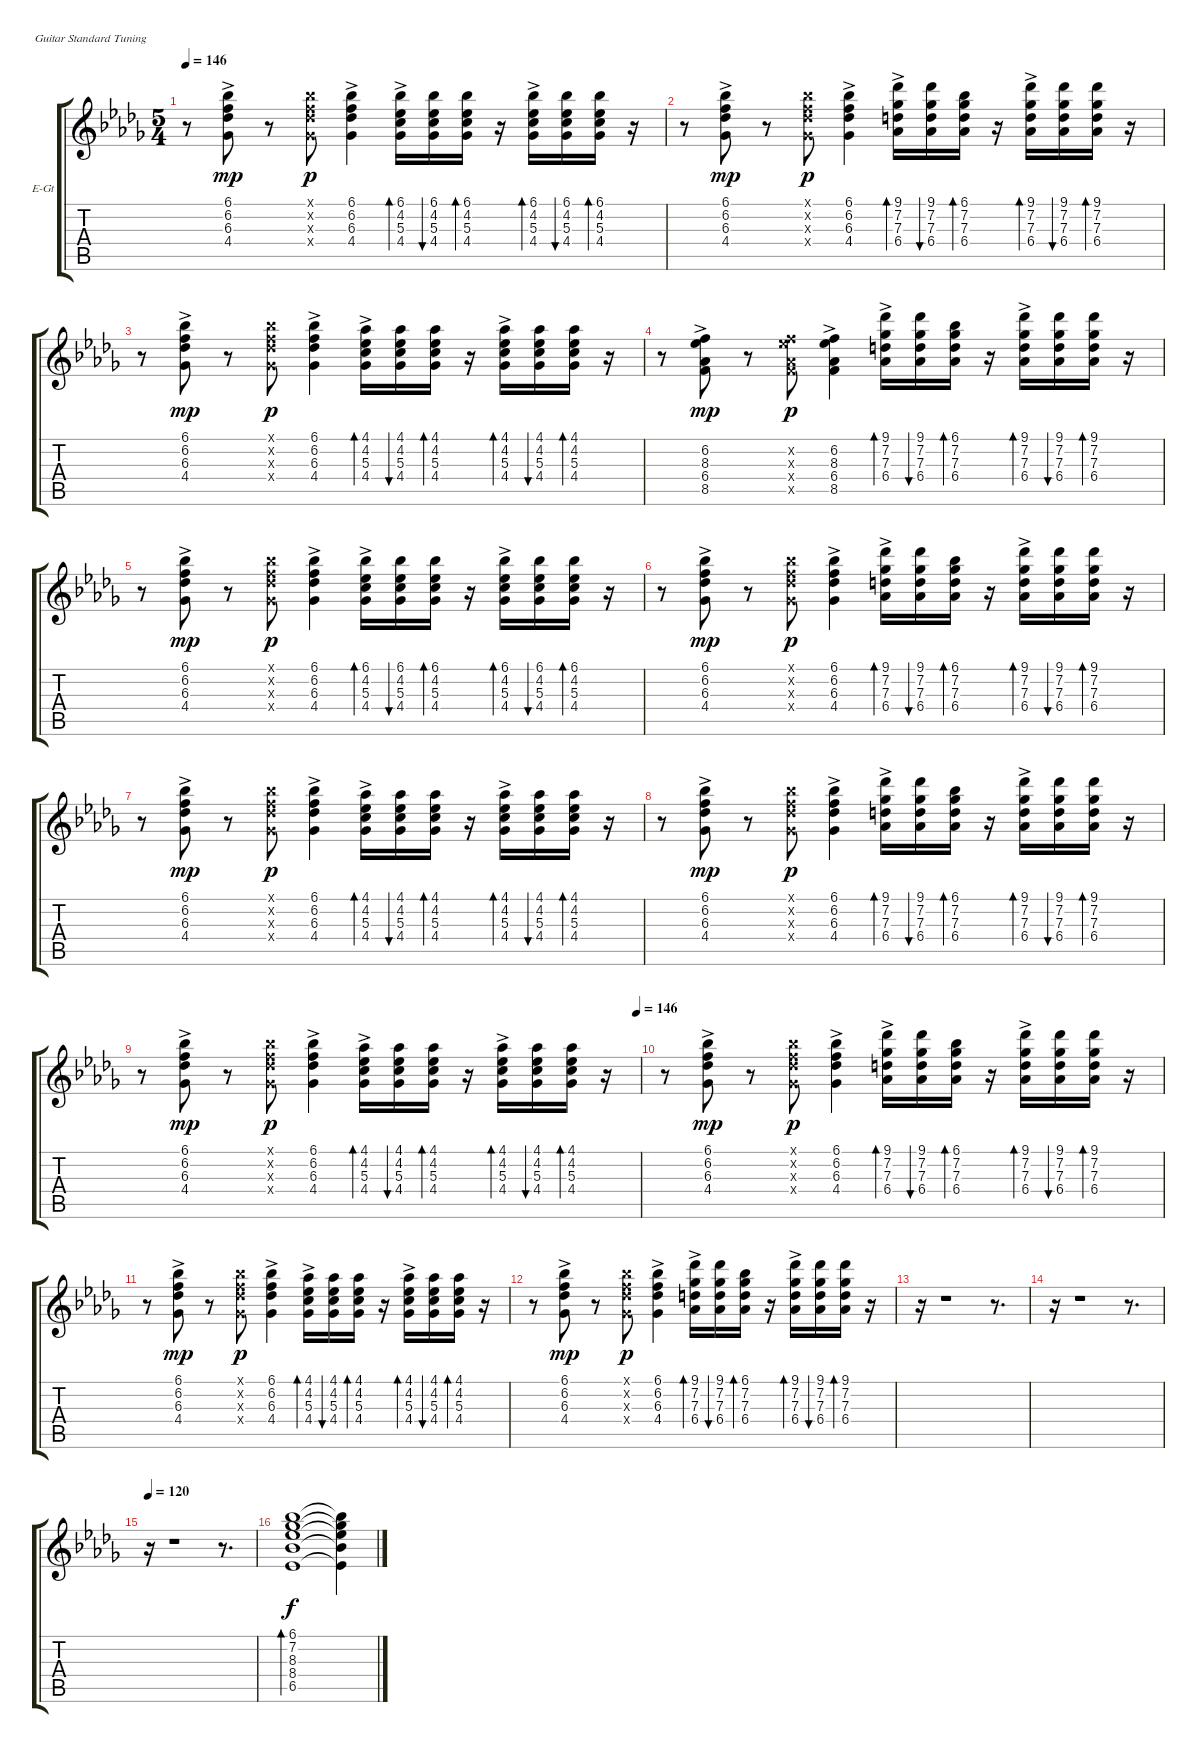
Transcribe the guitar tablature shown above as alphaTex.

\bracketExtendMode groupsimilarinstruments
\firstSystemTrackNameOrientation horizontal
\otherSystemsTrackNameOrientation horizontal
\track ("Phil Upchurch Rythym Guitar" "E-Gt") {instrument electricguitarjazz}
\staff {score tabs}
\tuning (E4 B3 G3 D3 A2 E2)
\ts (5 4)
\tempo 146
\clef g2
\ks db
r.8{dy p} (6.1{ac} 6.2{ac} 6.3{ac} 4.4{ac}).8{dy mp} r.8 (6.1{x} 6.2{x} 6.3{x} 4.4{x}).8{dy p} (6.1{ac} 6.2{ac} 6.3{ac} 4.4{ac}).4 (6.1{ac} 4.2{ac} 5.3{ac} 4.4{ac}).16{bd 30} (6.1 4.2 5.3 4.4).16{bu 30} (6.1 4.2 5.3 4.4).16{bd 30} r.16 (6.1{ac} 4.2{ac} 5.3{ac} 4.4{ac}).16{bd 30} (6.1 4.2 5.3 4.4).16{bu 30} (6.1 4.2 5.3 4.4).16{bd 30} r.16 |
r.8 (6.1{ac} 6.2{ac} 6.3{ac} 4.4{ac}).8{dy mp} r.8 (6.1{x} 6.2{x} 6.3{x} 4.4{x}).8{dy p} (6.1{ac} 6.2{ac} 6.3{ac} 4.4{ac}).4 (9.1{ac} 7.2{ac} 7.3{ac} 6.4{ac}).16{bd 30} (9.1 7.2 7.3 6.4).16{bu 30} (6.1 7.2 7.3 6.4).16{bd 30} r.16 (9.1{ac} 7.2{ac} 7.3{ac} 6.4{ac}).16{bd 30} (9.1 7.2 7.3 6.4).16{bu 30} (9.1 7.2 7.3 6.4).16{bd 30} r.16 |
r.8 (6.1{ac} 6.2{ac} 6.3{ac} 4.4{ac}).8{dy mp} r.8 (6.1{x} 6.2{x} 6.3{x} 4.4{x}).8{dy p} (6.1{ac} 6.2{ac} 6.3{ac} 4.4{ac}).4 (4.1{ac} 4.2{ac} 5.3{ac} 4.4{ac}).16{bd 30} (4.1 4.2 5.3 4.4).16{bu 30} (4.1 4.2 5.3 4.4).16{bd 30} r.16 (4.1{ac} 4.2{ac} 5.3{ac} 4.4{ac}).16{bd 30} (4.1 4.2 5.3 4.4).16{bu 30} (4.1 4.2 5.3 4.4).16{bd 30} r.16 |
r.8 (6.2{ac} 8.3{ac} 6.4{ac} 8.5{ac}).8{dy mp} r.8 (6.2{x} 8.3{x} 6.4{x} 8.5{x}).8{dy p} (6.2{ac} 8.3{ac} 6.4{ac} 8.5{ac}).4 (9.1{ac} 7.2{ac} 7.3{ac} 6.4{ac}).16{bd 30} (9.1 7.2 7.3 6.4).16{bu 30} (6.1 7.2 7.3 6.4).16{bd 30} r.16 (9.1{ac} 7.2{ac} 7.3{ac} 6.4{ac}).16{bd 30} (9.1 7.2 7.3 6.4).16{bu 30} (9.1 7.2 7.3 6.4).16{bd 30} r.16 |
r.8 (6.1{ac} 6.2{ac} 6.3{ac} 4.4{ac}).8{dy mp} r.8 (6.1{x} 6.2{x} 6.3{x} 4.4{x}).8{dy p} (6.1{ac} 6.2{ac} 6.3{ac} 4.4{ac}).4 (6.1{ac} 4.2{ac} 5.3{ac} 4.4{ac}).16{bd 30} (6.1 4.2 5.3 4.4).16{bu 30} (6.1 4.2 5.3 4.4).16{bd 30} r.16 (6.1{ac} 4.2{ac} 5.3{ac} 4.4{ac}).16{bd 30} (6.1 4.2 5.3 4.4).16{bu 30} (6.1 4.2 5.3 4.4).16{bd 30} r.16 |
r.8 (6.1{ac} 6.2{ac} 6.3{ac} 4.4{ac}).8{dy mp} r.8 (6.1{x} 6.2{x} 6.3{x} 4.4{x}).8{dy p} (6.1{ac} 6.2{ac} 6.3{ac} 4.4{ac}).4 (9.1{ac} 7.2{ac} 7.3{ac} 6.4{ac}).16{bd 30} (9.1 7.2 7.3 6.4).16{bu 30} (6.1 7.2 7.3 6.4).16{bd 30} r.16 (9.1{ac} 7.2{ac} 7.3{ac} 6.4{ac}).16{bd 30} (9.1 7.2 7.3 6.4).16{bu 30} (9.1 7.2 7.3 6.4).16{bd 30} r.16 |
r.8 (6.1{ac} 6.2{ac} 6.3{ac} 4.4{ac}).8{dy mp} r.8 (6.1{x} 6.2{x} 6.3{x} 4.4{x}).8{dy p} (6.1{ac} 6.2{ac} 6.3{ac} 4.4{ac}).4 (4.1{ac} 4.2{ac} 5.3{ac} 4.4{ac}).16{bd 30} (4.1 4.2 5.3 4.4).16{bu 30} (4.1 4.2 5.3 4.4).16{bd 30} r.16 (4.1{ac} 4.2{ac} 5.3{ac} 4.4{ac}).16{bd 30} (4.1 4.2 5.3 4.4).16{bu 30} (4.1 4.2 5.3 4.4).16{bd 30} r.16 |
r.8 (6.1{ac} 6.2{ac} 6.3{ac} 4.4{ac}).8{dy mp} r.8 (6.1{x} 6.2{x} 6.3{x} 4.4{x}).8{dy p} (6.1{ac} 6.2{ac} 6.3{ac} 4.4{ac}).4 (9.1{ac} 7.2{ac} 7.3{ac} 6.4{ac}).16{bd 30} (9.1 7.2 7.3 6.4).16{bu 30} (6.1 7.2 7.3 6.4).16{bd 30} r.16 (9.1{ac} 7.2{ac} 7.3{ac} 6.4{ac}).16{bd 30} (9.1 7.2 7.3 6.4).16{bu 30} (9.1 7.2 7.3 6.4).16{bd 30} r.16 |
\tempo (146 0.99375)
r.8 (6.1{ac} 6.2{ac} 6.3{ac} 4.4{ac}).8{dy mp} r.8 (6.1{x} 6.2{x} 6.3{x} 4.4{x}).8{dy p} (6.1{ac} 6.2{ac} 6.3{ac} 4.4{ac}).4 (4.1{ac} 4.2{ac} 5.3{ac} 4.4{ac}).16{bd 30} (4.1 4.2 5.3 4.4).16{bu 30} (4.1 4.2 5.3 4.4).16{bd 30} r.16 (4.1{ac} 4.2{ac} 5.3{ac} 4.4{ac}).16{bd 30} (4.1 4.2 5.3 4.4).16{bu 30} (4.1 4.2 5.3 4.4).16{bd 30} r.16 |
r.8 (6.1{ac} 6.2{ac} 6.3{ac} 4.4{ac}).8{dy mp} r.8 (6.1{x} 6.2{x} 6.3{x} 4.4{x}).8{dy p} (6.1{ac} 6.2{ac} 6.3{ac} 4.4{ac}).4 (9.1{ac} 7.2{ac} 7.3{ac} 6.4{ac}).16{bd 30} (9.1 7.2 7.3 6.4).16{bu 30} (6.1 7.2 7.3 6.4).16{bd 30} r.16 (9.1{ac} 7.2{ac} 7.3{ac} 6.4{ac}).16{bd 30} (9.1 7.2 7.3 6.4).16{bu 30} (9.1 7.2 7.3 6.4).16{bd 30} r.16 |
r.8 (6.1{ac} 6.2{ac} 6.3{ac} 4.4{ac}).8{dy mp} r.8 (6.1{x} 6.2{x} 6.3{x} 4.4{x}).8{dy p} (6.1{ac} 6.2{ac} 6.3{ac} 4.4{ac}).4 (4.1{ac} 4.2{ac} 5.3{ac} 4.4{ac}).16{bd 30} (4.1 4.2 5.3 4.4).16{bu 30} (4.1 4.2 5.3 4.4).16{bd 30} r.16 (4.1{ac} 4.2{ac} 5.3{ac} 4.4{ac}).16{bd 30} (4.1 4.2 5.3 4.4).16{bu 30} (4.1 4.2 5.3 4.4).16{bd 30} r.16 |
r.8 (6.1{ac} 6.2{ac} 6.3{ac} 4.4{ac}).8{dy mp} r.8 (6.1{x} 6.2{x} 6.3{x} 4.4{x}).8{dy p} (6.1{ac} 6.2{ac} 6.3{ac} 4.4{ac}).4 (9.1{ac} 7.2{ac} 7.3{ac} 6.4{ac}).16{bd 30} (9.1 7.2 7.3 6.4).16{bu 30} (6.1 7.2 7.3 6.4).16{bd 30} r.16 (9.1{ac} 7.2{ac} 7.3{ac} 6.4{ac}).16{bd 30} (9.1 7.2 7.3 6.4).16{bu 30} (9.1 7.2 7.3 6.4).16{bd 30} r.16 |
r.16 r.1 r.8{d} |
r.16 r.1 r.8{d} |
\tempo 120
r.16 r.1 r.8{d} |
(6.5 8.4 8.3 7.2 6.1).1{bd 237 dy f} (6.1{t} 7.2{t} 8.3{t} 8.4{t} 6.5{t}).4
